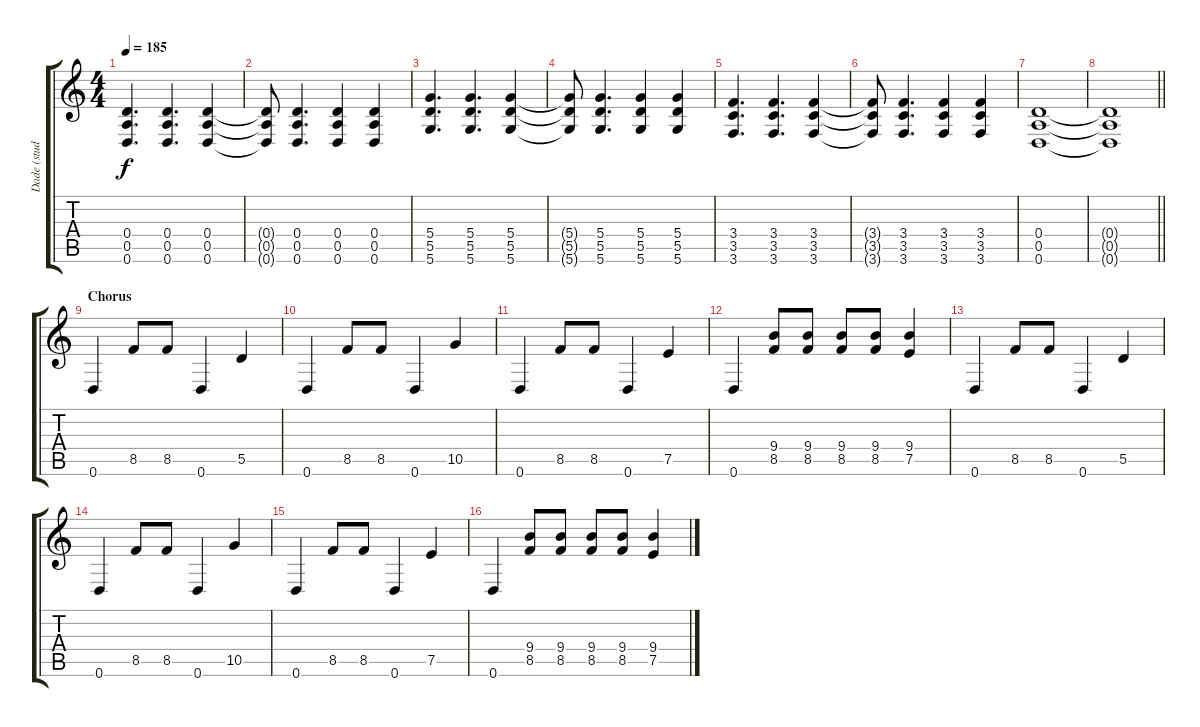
\track ("Dade (studio guitar)" "Dade (stud") {instrument overdrivenguitar}
\staff {score tabs}
\tuning (E4 B3 G3 D3 A2 D2) {hide}
\ts (4 4)
\tempo 185
\clef g2
\ks c
(0.4 0.5 0.6).4{d dy f} (0.4 0.5 0.6).4{d} (0.4 0.5 0.6).4 |
(0.4{t} 0.5{t} 0.6{t}).8 (0.4 0.5 0.6).4{d} (0.4 0.5 0.6).4 (0.4 0.5 0.6).4 |
(5.4 5.5 5.6).4{d} (5.4 5.5 5.6).4{d} (5.4 5.5 5.6).4 |
(5.4{t} 5.5{t} 5.6{t}).8 (5.4 5.5 5.6).4{d} (5.4 5.5 5.6).4 (5.4 5.5 5.6).4 |
(3.4 3.5 3.6).4{d} (3.4 3.5 3.6).4{d} (3.4 3.5 3.6).4 |
(3.4{t} 3.5{t} 3.6{t}).8 (3.4 3.5 3.6).4{d} (3.4 3.5 3.6).4 (3.4 3.5 3.6).4 |
(0.4 0.5 0.6).1 |
\barLineRight lightlight
(0.4{t} 0.5{t} 0.6{t}).1 |
\section ("" "Chorus")
0.6.4{volume 9} 8.5.8 8.5.8 0.6.4 5.5.4 |
0.6.4 8.5.8 8.5.8 0.6.4 10.5.4 |
0.6.4 8.5.8 8.5.8 0.6.4 7.5.4 |
0.6.4 (9.4 8.5).8 (9.4 8.5).8 (9.4 8.5).8 (9.4 8.5).8 (9.4 7.5).4 |
0.6.4 8.5.8 8.5.8 0.6.4 5.5.4 |
0.6.4 8.5.8 8.5.8 0.6.4 10.5.4 |
0.6.4 8.5.8 8.5.8 0.6.4 7.5.4 |
0.6.4 (9.4 8.5).8 (9.4 8.5).8 (9.4 8.5).8 (9.4 8.5).8 (9.4 7.5).4
